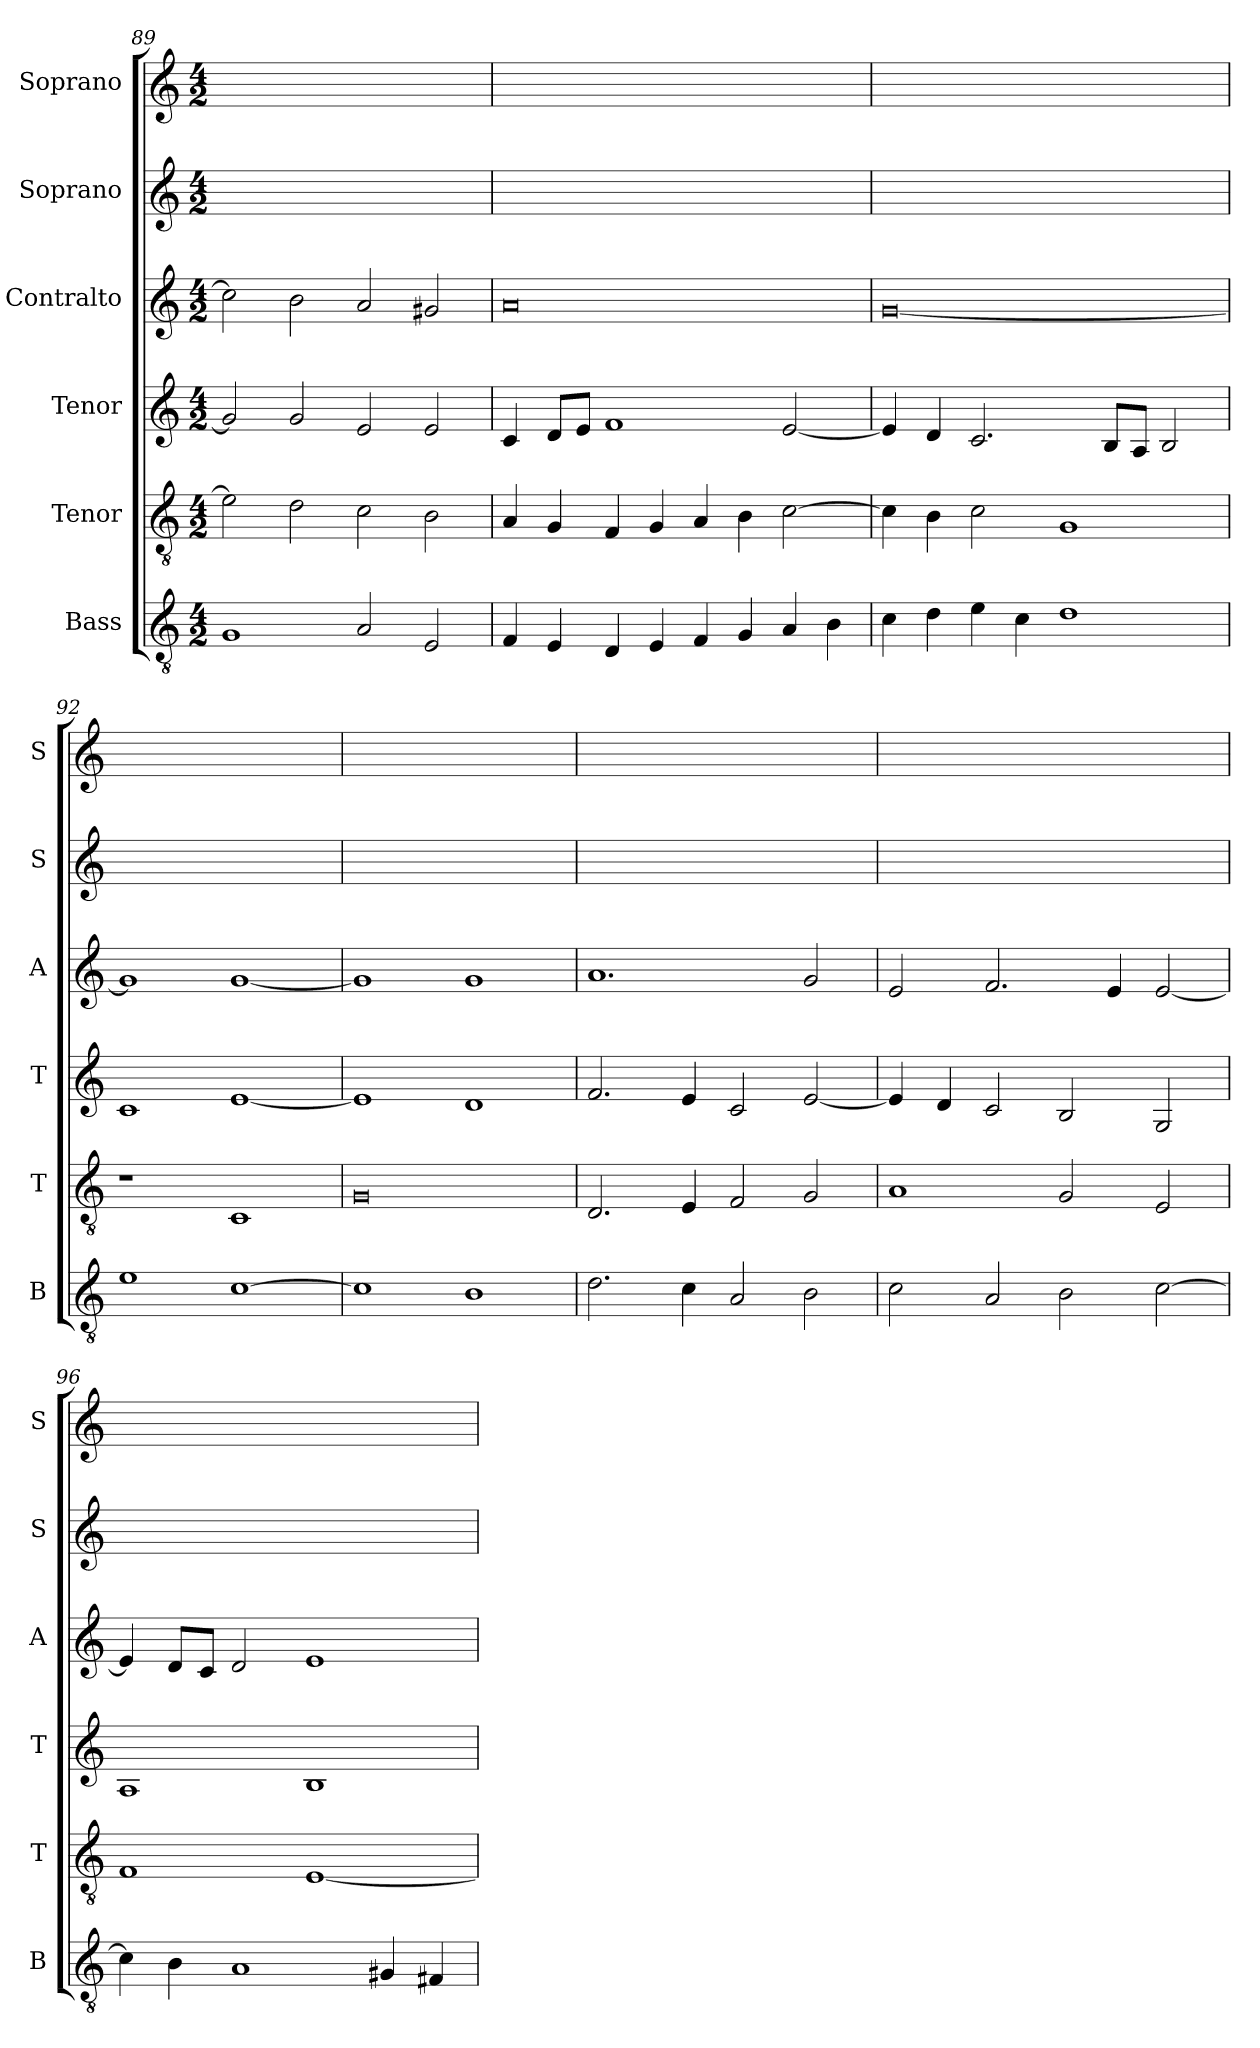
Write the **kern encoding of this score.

**kern	**kern	**kern	**kern	**kern	**kern
*part6	*part5	*part4	*part3	*part2	*part1
*staff6	*staff5	*staff4	*staff3	*staff2	*staff1
*I"Bass	*I"Tenor	*I"Tenor	*I"Contralto	*I"Soprano	*I"Soprano
*I'B	*I'T	*I'T	*I'A	*I'S	*I'S
*clefGv2	*clefGv2	*clefG2	*clefG2	*clefG2	*clefG2
*k[]	*k[]	*k[]	*k[]	*k[]	*k[]
*G:mix	*G:mix	*G:mix	*G:mix	*G:mix	*G:mix
*M4/2	*M4/2	*M4/2	*M4/2	*M4/2	*M4/2
=89	=89	=89	=89	=89	=89
1G	2e]	2g]	2cc]	0ryy	0ryy
.	2d	2g	2b	.	.
2A	2c	2e	2a	.	.
2E	2B	2e	2g#X	.	.
=90	=90	=90	=90	=90	=90
4F	4A	4c	0a	0ryy	0ryy
4E	4G	8d/L	.	.	.
.	.	8e/J	.	.	.
4D	4F	1f	.	.	.
4E	4G	.	.	.	.
4F	4A	.	.	.	.
4G	4B	.	.	.	.
4A	[2c	[2e	.	.	.
4B	.	.	.	.	.
=91	=91	=91	=91	=91	=91
4c	4c]	4e]	[0g	0ryy	0ryy
4d	4B	4d	.	.	.
4e	2c	2.c	.	.	.
4c	.	.	.	.	.
1d	1G	.	.	.	.
.	.	8B/L	.	.	.
.	.	8A/J	.	.	.
.	.	2B	.	.	.
=92	=92	=92	=92	=92	=92
1e	1r	1c	1g]	0ryy	0ryy
[1c	1C	[1e	[1g	.	.
=93	=93	=93	=93	=93	=93
1c]	0G	1e]	1g]	0ryy	0ryy
1B	.	1d	1g	.	.
=94	=94	=94	=94	=94	=94
2.d	2.D	2.f	1.a	0ryy	0ryy
4c	4E	4e	.	.	.
2A	2F	2c	.	.	.
2B	2G	[2e	2g	.	.
=95	=95	=95	=95	=95	=95
2c	1A	4e]	2e	0ryy	0ryy
.	.	4d	.	.	.
2A	.	2c	2.f	.	.
2B	2G	2B	.	.	.
.	.	.	4e	.	.
[2c	2E	2G	[2e	.	.
=96	=96	=96	=96	=96	=96
4c]	1F	1A	4e]	0ryy	0ryy
4B	.	.	8d/L	.	.
.	.	.	8c/J	.	.
1A	.	.	2d	.	.
.	[1E	1B	1e	.	.
4G#X	.	.	.	.	.
4F#X	.	.	.	.	.
=	=	=	=	=	=
*-	*-	*-	*-	*-	*-
